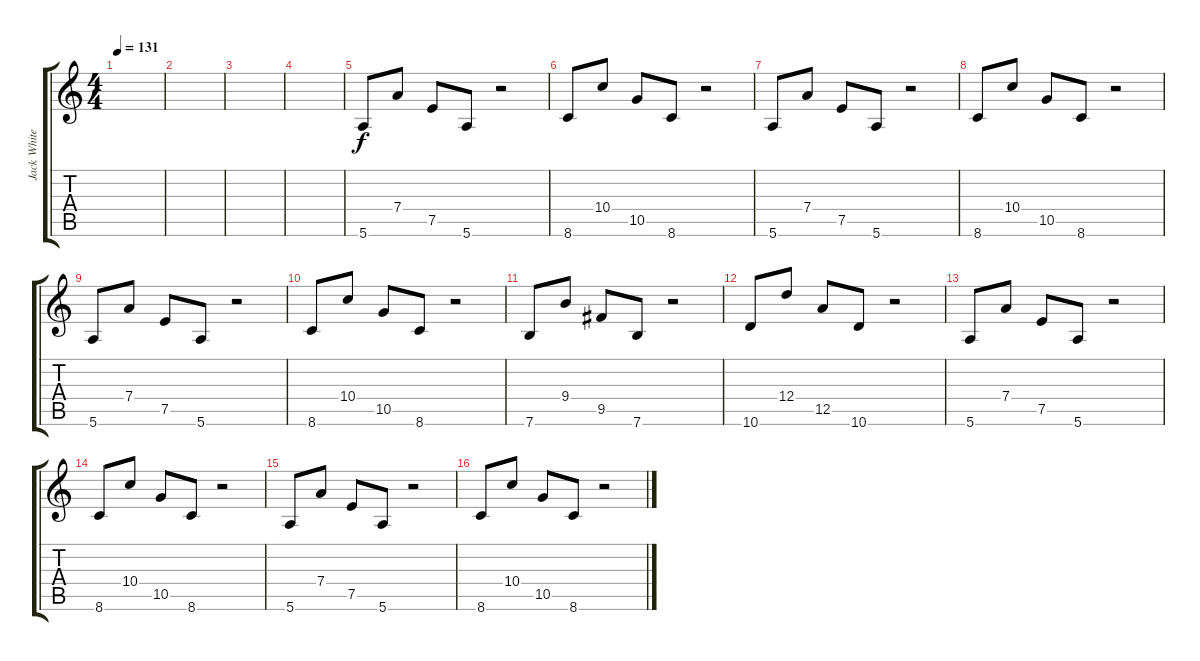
\track ("Jack White" "Jack White") {instrument electricguitarclean}
\staff {score tabs}
\tuning (E4 B3 G3 D3 A2 E2) {hide}
\ts (4 4)
\tempo 131
\clef g2
\ks c
|
|
|
|
5.6.8 7.4.8 7.5.8 5.6.8 r.2 |
8.6.8 10.4.8 10.5.8 8.6.8 r.2 |
5.6.8 7.4.8 7.5.8 5.6.8 r.2 |
8.6.8 10.4.8 10.5.8 8.6.8 r.2 |
5.6.8 7.4.8 7.5.8 5.6.8 r.2 |
8.6.8 10.4.8 10.5.8 8.6.8 r.2 |
7.6.8 9.4.8 9.5.8 7.6.8 r.2 |
10.6.8 12.4.8 12.5.8 10.6.8 r.2 |
5.6.8 7.4.8 7.5.8 5.6.8 r.2 |
8.6.8 10.4.8 10.5.8 8.6.8 r.2 |
5.6.8 7.4.8 7.5.8 5.6.8 r.2 |
8.6.8 10.4.8 10.5.8 8.6.8 r.2
